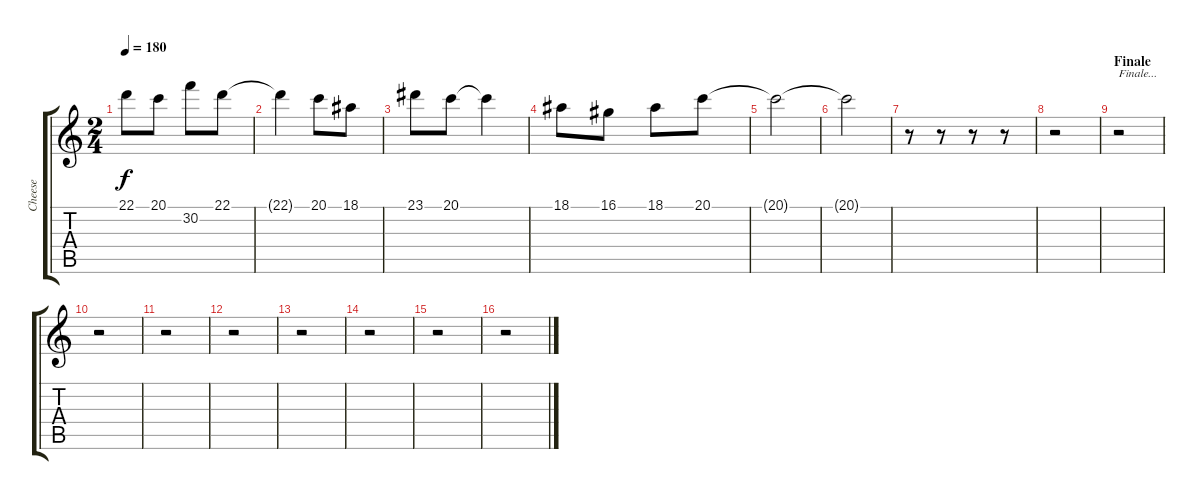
\track ("Cheese" "Cheese") {instrument rockorgan}
\staff {score tabs}
\tuning (E4 B3 G3 D3 A2 E2) {hide}
\ts (2 4)
\tempo 180
\clef g2
\ks c
22.1.8{dy f} 20.1.8 30.2.8 22.1.8 |
22.1{t}.4 20.1.8 18.1.8 |
23.1.8 20.1.8 20.1{t}.4 |
18.1.8 16.1.8 18.1.8 20.1.8 |
20.1{t}.2 |
20.1{t}.2 |
r.8 r.8 r.8 r.8 |
r.2 |
\section ("" "Finale")
r.2{txt "Finale..."} |
r.2 |
r.2 |
r.2 |
r.2 |
r.2 |
r.2 |
r.2
